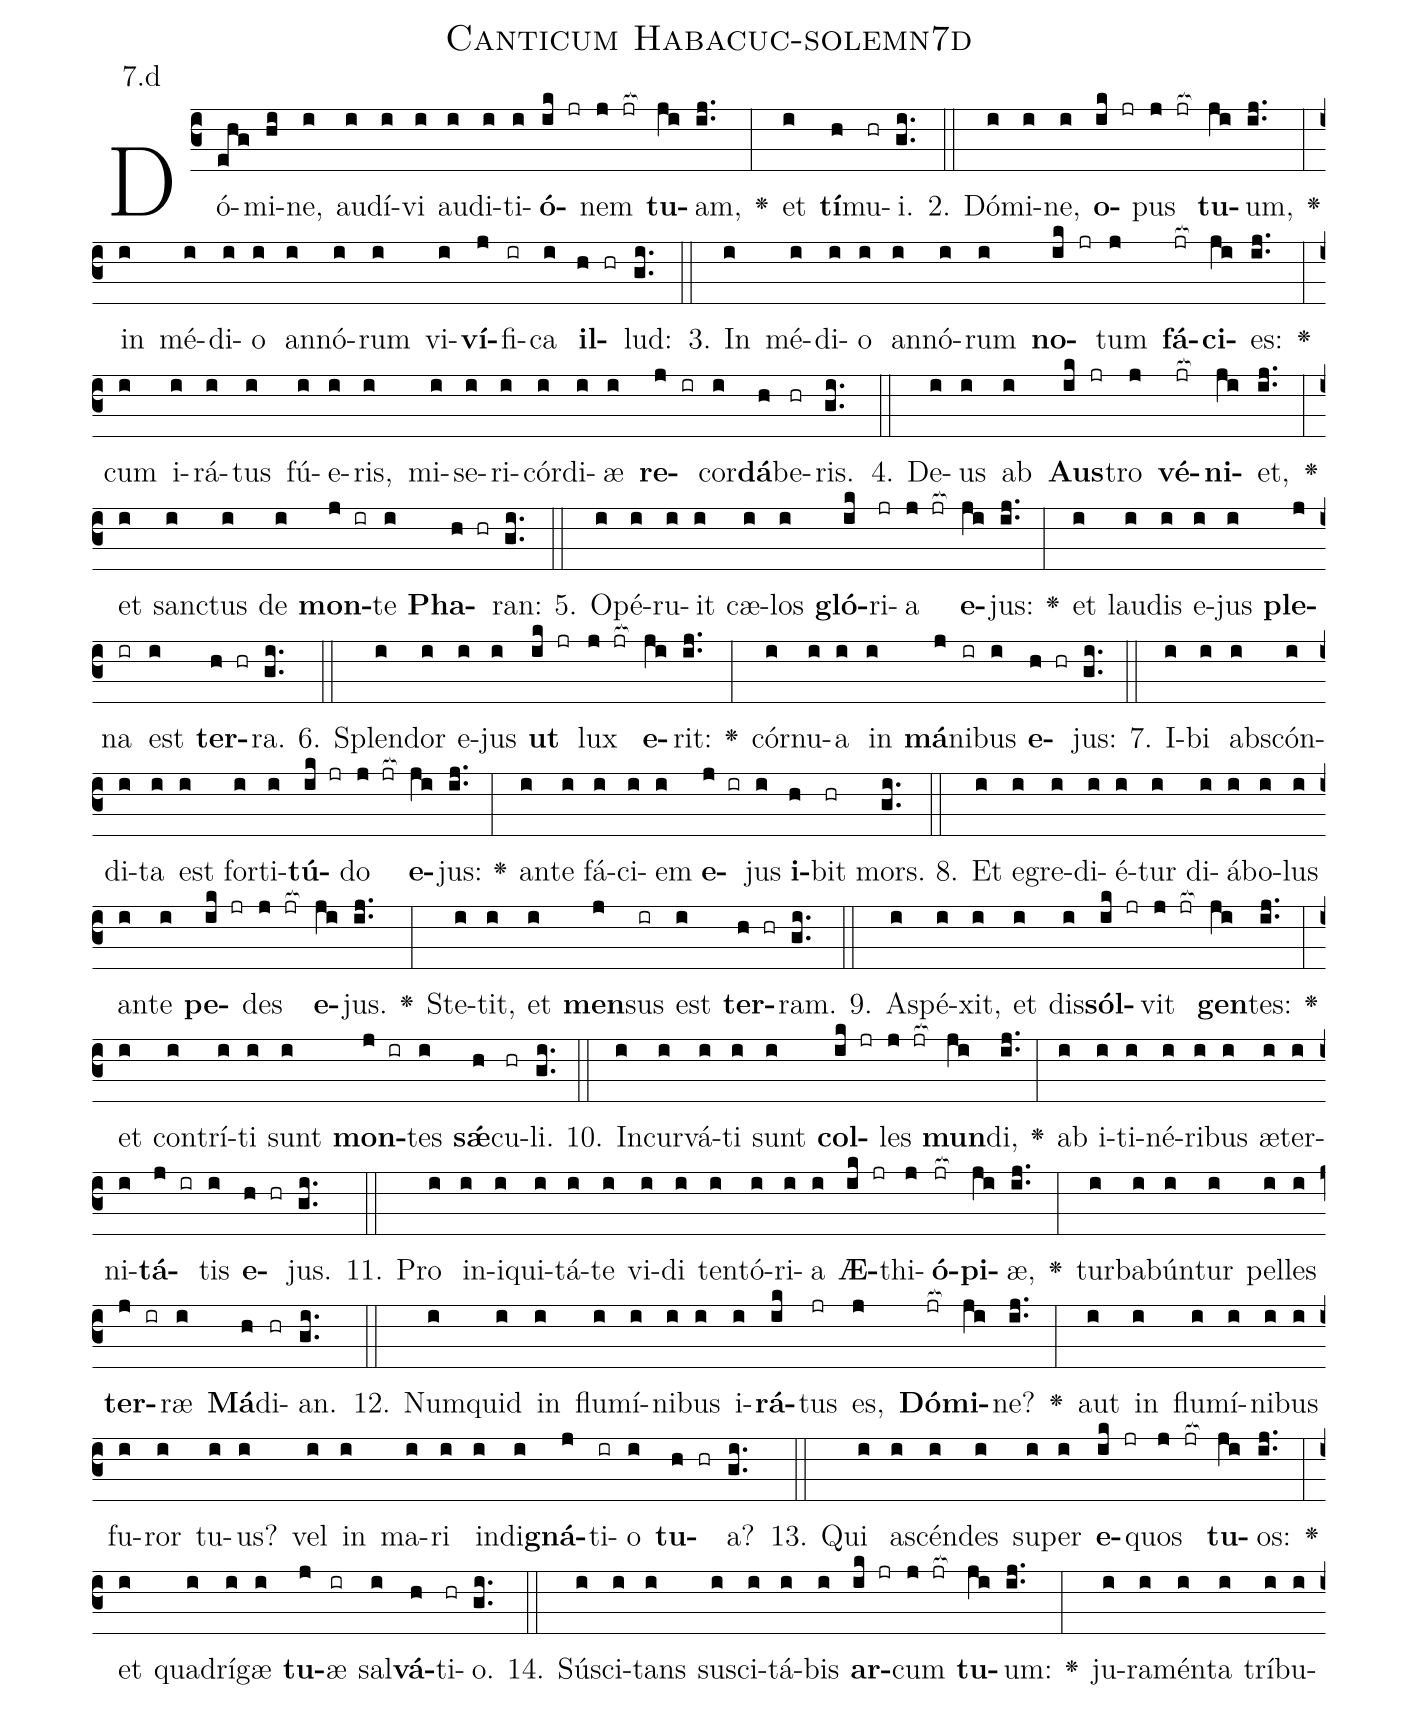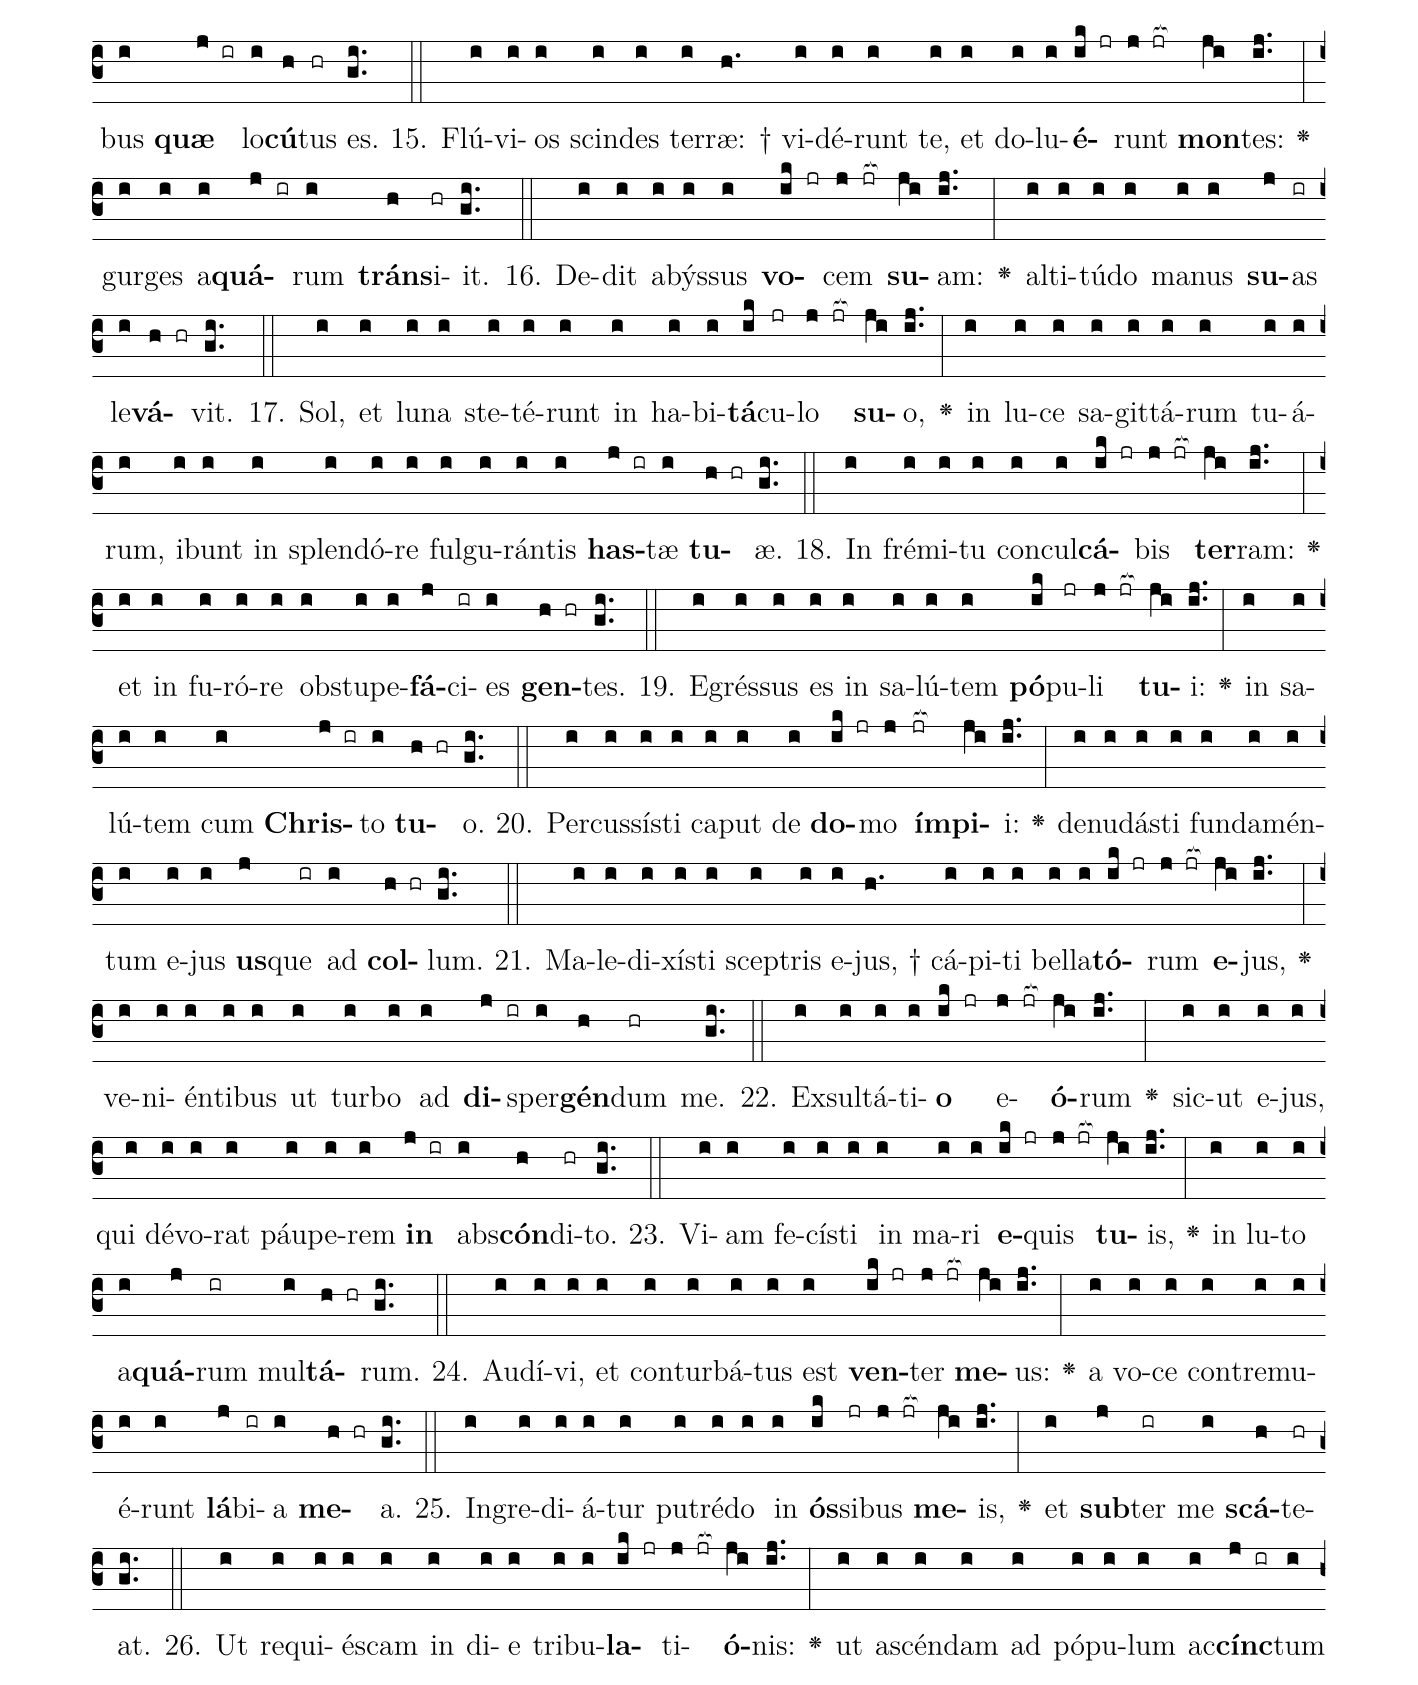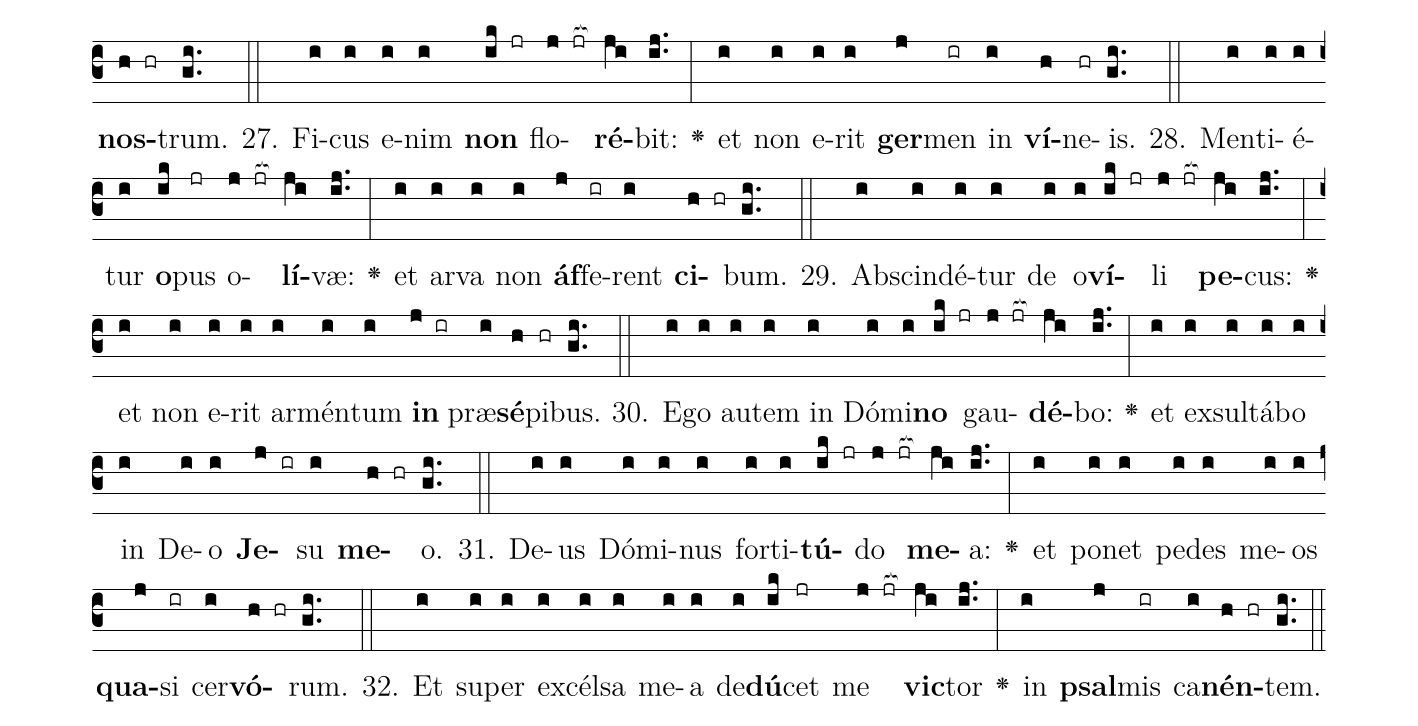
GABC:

name: Canticum Habacuc-solemn7d;
annotation: 7.d;
%%
(c3)Dó(ehg)mi(hi)ne,(i) au(i)dí(i)vi(i) au(i)di(i)ti(i)<b>ó</b>(ik jr)nem(j jr[ocb:1{]) <b>tu</b>(ji[ocb:0}])am,(ij..) <v>\greheightstar</v>(:) et(i) <b>tí</b>(h)mu(hr)i.(gi..) (::)
2. Dó(i)mi(i)ne,(i) <b>o</b>(ik jr)pus(j jr[ocb:1{]) <b>tu</b>(ji[ocb:0}])um,(ij..) <v>\greheightstar</v>(:) in(i) mé(i)di(i)o(i) an(i)nó(i)rum(i) vi(i)<b>ví</b>(j)fi(ir)ca(i) <b>il</b>(h hr)lud:(gi..) (::)
3. In(i) mé(i)di(i)o(i) an(i)nó(i)rum(i) <b>no</b>(ik jr)tum(j) <b>fá</b>(jr[ocb:1{])<b>ci</b>(ji[ocb:0}])es:(ij..) <v>\greheightstar</v>(:) cum(i) i(i)rá(i)tus(i) fú(i)e(i)ris,(i) mi(i)se(i)ri(i)cór(i)di(i)æ(i) <b>re</b>(j ir)cor(i)<b>dá</b>(h)be(hr)ris.(gi..) (::)
4. De(i)us(i) ab(i) <b>Aus</b>(ik jr)tro(j) <b>vé</b>(jr[ocb:1{])<b>ni</b>(ji[ocb:0}])et,(ij..) <v>\greheightstar</v>(:) et(i) sanc(i)tus(i) de(i) <b>mon</b>(j ir)te(i) <b>Pha</b>(h hr)ran:(gi..) (::)
5. O(i)pé(i)ru(i)it(i) cæ(i)los(i) <b>gló</b>(ik)ri(jr)a(j jr[ocb:1{]) <b>e</b>(ji[ocb:0}])jus:(ij..) <v>\greheightstar</v>(:) et(i) lau(i)dis(i) e(i)jus(i) <b>ple</b>(j)na(ir) est(i) <b>ter</b>(h hr)ra.(gi..) (::)
6. Splen(i)dor(i) e(i)jus(i) <b>ut</b>(ik jr) lux(j jr[ocb:1{]) <b>e</b>(ji[ocb:0}])rit:(ij..) <v>\greheightstar</v>(:) cór(i)nu(i)a(i) in(i) <b>má</b>(j)ni(ir)bus(i) <b>e</b>(h hr)jus:(gi..) (::)
7. I(i)bi(i) abs(i)cón(i)di(i)ta(i) est(i) for(i)ti(i)<b>tú</b>(ik jr)do(j jr[ocb:1{]) <b>e</b>(ji[ocb:0}])jus:(ij..) <v>\greheightstar</v>(:) an(i)te(i) fá(i)ci(i)em(i) <b>e</b>(j ir)jus(i) <b>i</b>(h)bit(hr) mors.(gi..) (::)
8. Et(i) e(i)gre(i)di(i)é(i)tur(i) di(i)á(i)bo(i)lus(i) an(i)te(i) <b>pe</b>(ik jr)des(j jr[ocb:1{]) <b>e</b>(ji[ocb:0}])jus.(ij..) <v>\greheightstar</v>(:) Ste(i)tit,(i) et(i) <b>men</b>(j)sus(ir) est(i) <b>ter</b>(h hr)ram.(gi..) (::)
9. A(i)spé(i)xit,(i) et(i) dis(i)<b>sól</b>(ik jr)vit(j jr[ocb:1{]) <b>gen</b>(ji[ocb:0}])tes:(ij..) <v>\greheightstar</v>(:) et(i) con(i)trí(i)ti(i) sunt(i) <b>mon</b>(j ir)tes(i) <b>sǽ</b>(h)cu(hr)li.(gi..) (::)
10. In(i)cur(i)vá(i)ti(i) sunt(i) <b>col</b>(ik jr)les(j jr[ocb:1{]) <b>mun</b>(ji[ocb:0}])di,(ij..) <v>\greheightstar</v>(:) ab(i) i(i)ti(i)né(i)ri(i)bus(i) æ(i)ter(i)ni(i)<b>tá</b>(j ir)tis(i) <b>e</b>(h hr)jus.(gi..) (::)
11. Pro(i) in(i)i(i)qui(i)tá(i)te(i) vi(i)di(i) ten(i)tó(i)ri(i)a(i) <b>Æ</b>(ik jr)thi(j)<b>ó</b>(jr[ocb:1{])<b>pi</b>(ji[ocb:0}])æ,(ij..) <v>\greheightstar</v>(:) tur(i)ba(i)bún(i)tur(i) pel(i)les(i) <b>ter</b>(j ir)ræ(i) <b>Má</b>(h)di(hr)an.(gi..) (::)
12. Num(i)quid(i) in(i) flu(i)mí(i)ni(i)bus(i) i(i)<b>rá</b>(ik)tus(jr) es,(j) <b>Dó</b>(jr[ocb:1{])<b>mi</b>(ji[ocb:0}])ne?(ij..) <v>\greheightstar</v>(:) aut(i) in(i) flu(i)mí(i)ni(i)bus(i) fu(i)ror(i) tu(i)us?(i) vel(i) in(i) ma(i)ri(i) in(i)di(i)<b>gná</b>(j)ti(ir)o(i) <b>tu</b>(h hr)a?(gi..) (::)
13. Qui(i) a(i)scén(i)des(i) su(i)per(i) <b>e</b>(ik jr)quos(j jr[ocb:1{]) <b>tu</b>(ji[ocb:0}])os:(ij..) <v>\greheightstar</v>(:) et(i) qua(i)drí(i)gæ(i) <b>tu</b>(j)æ(ir) sal(i)<b>vá</b>(h)ti(hr)o.(gi..) (::)
14. Sú(i)sci(i)tans(i) su(i)sci(i)tá(i)bis(i) <b>ar</b>(ik jr)cum(j jr[ocb:1{]) <b>tu</b>(ji[ocb:0}])um:(ij..) <v>\greheightstar</v>(:) ju(i)ra(i)mén(i)ta(i) trí(i)bu(i)bus(i) <b>quæ</b>(j ir) lo(i)<b>cú</b>(h)tus(hr) es.(gi..) (::)
15. Flú(i)vi(i)os(i) scin(i)des(i) ter(i)ræ: †(h.) vi(i)dé(i)runt(i) te,(i) et(i) do(i)lu(i)<b>é</b>(ik jr)runt(j jr[ocb:1{]) <b>mon</b>(ji[ocb:0}])tes:(ij..) <v>\greheightstar</v>(:) gur(i)ges(i) a(i)<b>quá</b>(j ir)rum(i) <b>tráns</b>(h)i(hr)it.(gi..) (::)
16. De(i)dit(i) a(i)býs(i)sus(i) <b>vo</b>(ik jr)cem(j jr[ocb:1{]) <b>su</b>(ji[ocb:0}])am:(ij..) <v>\greheightstar</v>(:) al(i)ti(i)tú(i)do(i) ma(i)nus(i) <b>su</b>(j)as(ir) le(i)<b>vá</b>(h hr)vit.(gi..) (::)
17. Sol,(i) et(i) lu(i)na(i) ste(i)té(i)runt(i) in(i) ha(i)bi(i)<b>tá</b>(ik)cu(jr)lo(j jr[ocb:1{]) <b>su</b>(ji[ocb:0}])o,(ij..) <v>\greheightstar</v>(:) in(i) lu(i)ce(i) sa(i)git(i)tá(i)rum(i) tu(i)á(i)rum,(i) i(i)bunt(i) in(i) splen(i)dó(i)re(i) ful(i)gu(i)rán(i)tis(i) <b>has</b>(j ir)tæ(i) <b>tu</b>(h hr)æ.(gi..) (::)
18. In(i) fré(i)mi(i)tu(i) con(i)cul(i)<b>cá</b>(ik jr)bis(j jr[ocb:1{]) <b>ter</b>(ji[ocb:0}])ram:(ij..) <v>\greheightstar</v>(:) et(i) in(i) fu(i)ró(i)re(i) ob(i)stu(i)pe(i)<b>fá</b>(j)ci(ir)es(i) <b>gen</b>(h hr)tes.(gi..) (::)
19. E(i)grés(i)sus(i) es(i) in(i) sa(i)lú(i)tem(i) <b>pó</b>(ik)pu(jr)li(j jr[ocb:1{]) <b>tu</b>(ji[ocb:0}])i:(ij..) <v>\greheightstar</v>(:) in(i) sa(i)lú(i)tem(i) cum(i) <b>Chris</b>(j ir)to(i) <b>tu</b>(h hr)o.(gi..) (::)
20. Per(i)cus(i)sís(i)ti(i) ca(i)put(i) de(i) <b>do</b>(ik jr)mo(j) <b>ím</b>(jr[ocb:1{])<b>pi</b>(ji[ocb:0}])i:(ij..) <v>\greheightstar</v>(:) de(i)nu(i)dás(i)ti(i) fun(i)da(i)mén(i)tum(i) e(i)jus(i) <b>us</b>(j)que(ir) ad(i) <b>col</b>(h hr)lum.(gi..) (::)
21. Ma(i)le(i)di(i)xís(i)ti(i) scep(i)tris(i) e(i)jus, †(h.) cá(i)pi(i)ti(i) bel(i)la(i)<b>tó</b>(ik jr)rum(j jr[ocb:1{]) <b>e</b>(ji[ocb:0}])jus,(ij..) <v>\greheightstar</v>(:) ve(i)ni(i)én(i)ti(i)bus(i) ut(i) tur(i)bo(i) ad(i) <b>di</b>(j ir)sper(i)<b>gén</b>(h)dum(hr) me.(gi..) (::)
22. Ex(i)sul(i)tá(i)ti(i)<b>o</b>(ik jr) e(j jr[ocb:1{])<b>ó</b>(ji[ocb:0}])rum(ij..) <v>\greheightstar</v>(:) sic(i)ut(i) e(i)jus,(i) qui(i) dé(i)vo(i)rat(i) páu(i)pe(i)rem(i) <b>in</b>(j ir) abs(i)<b>cón</b>(h)di(hr)to.(gi..) (::)
23. Vi(i)am(i) fe(i)cís(i)ti(i) in(i) ma(i)ri(i) <b>e</b>(ik jr)quis(j jr[ocb:1{]) <b>tu</b>(ji[ocb:0}])is,(ij..) <v>\greheightstar</v>(:) in(i) lu(i)to(i) a(i)<b>quá</b>(j)rum(ir) mul(i)<b>tá</b>(h hr)rum.(gi..) (::)
24. Au(i)dí(i)vi,(i) et(i) con(i)tur(i)bá(i)tus(i) est(i) <b>ven</b>(ik jr)ter(j jr[ocb:1{]) <b>me</b>(ji[ocb:0}])us:(ij..) <v>\greheightstar</v>(:) a(i) vo(i)ce(i) con(i)tre(i)mu(i)é(i)runt(i) <b>lá</b>(j)bi(ir)a(i) <b>me</b>(h hr)a.(gi..) (::)
25. In(i)gre(i)di(i)á(i)tur(i) pu(i)tré(i)do(i) in(i) <b>ós</b>(ik)si(jr)bus(j jr[ocb:1{]) <b>me</b>(ji[ocb:0}])is,(ij..) <v>\greheightstar</v>(:) et(i) <b>sub</b>(j)ter(ir) me(i) <b>scá</b>(h)te(hr)at.(gi..) (::)
26. Ut(i) re(i)qui(i)és(i)cam(i) in(i) di(i)e(i) tri(i)bu(i)<b>la</b>(ik jr)ti(j jr[ocb:1{])<b>ó</b>(ji[ocb:0}])nis:(ij..) <v>\greheightstar</v>(:) ut(i) a(i)scén(i)dam(i) ad(i) pó(i)pu(i)lum(i) ac(i)<b>cínc</b>(j ir)tum(i) <b>nos</b>(h hr)trum.(gi..) (::)
27. Fi(i)cus(i) e(i)nim(i) <b>non</b>(ik jr) flo(j jr[ocb:1{])<b>ré</b>(ji[ocb:0}])bit:(ij..) <v>\greheightstar</v>(:) et(i) non(i) e(i)rit(i) <b>ger</b>(j)men(ir) in(i) <b>ví</b>(h)ne(hr)is.(gi..) (::)
28. Men(i)ti(i)é(i)tur(i) <b>o</b>(ik)pus(jr) o(j jr[ocb:1{])<b>lí</b>(ji[ocb:0}])væ:(ij..) <v>\greheightstar</v>(:) et(i) ar(i)va(i) non(i) <b>áf</b>(j)fe(ir)rent(i) <b>ci</b>(h hr)bum.(gi..) (::)
29. Ab(i)scin(i)dé(i)tur(i) de(i) o(i)<b>ví</b>(ik jr)li(j jr[ocb:1{]) <b>pe</b>(ji[ocb:0}])cus:(ij..) <v>\greheightstar</v>(:) et(i) non(i) e(i)rit(i) ar(i)mén(i)tum(i) <b>in</b>(j ir) præ(i)<b>sé</b>(h)pi(hr)bus.(gi..) (::)
30. E(i)go(i) au(i)tem(i) in(i) Dó(i)mi(i)<b>no</b>(ik jr) gau(j jr[ocb:1{])<b>dé</b>(ji[ocb:0}])bo:(ij..) <v>\greheightstar</v>(:) et(i) ex(i)sul(i)tá(i)bo(i) in(i) De(i)o(i) <b>Je</b>(j ir)su(i) <b>me</b>(h hr)o.(gi..) (::)
31. De(i)us(i) Dó(i)mi(i)nus(i) for(i)ti(i)<b>tú</b>(ik jr)do(j jr[ocb:1{]) <b>me</b>(ji[ocb:0}])a:(ij..) <v>\greheightstar</v>(:) et(i) po(i)net(i) pe(i)des(i) me(i)os(i) <b>qua</b>(j)si(ir) cer(i)<b>vó</b>(h hr)rum.(gi..) (::)
32. Et(i) su(i)per(i) ex(i)cél(i)sa(i) me(i)a(i) de(i)<b>dú</b>(ik)cet(jr) me(j jr[ocb:1{]) <b>vic</b>(ji[ocb:0}])tor(ij..) <v>\greheightstar</v>(:) in(i) <b>psal</b>(j)mis(ir) ca(i)<b>nén</b>(h hr)tem.(gi..) (::)
